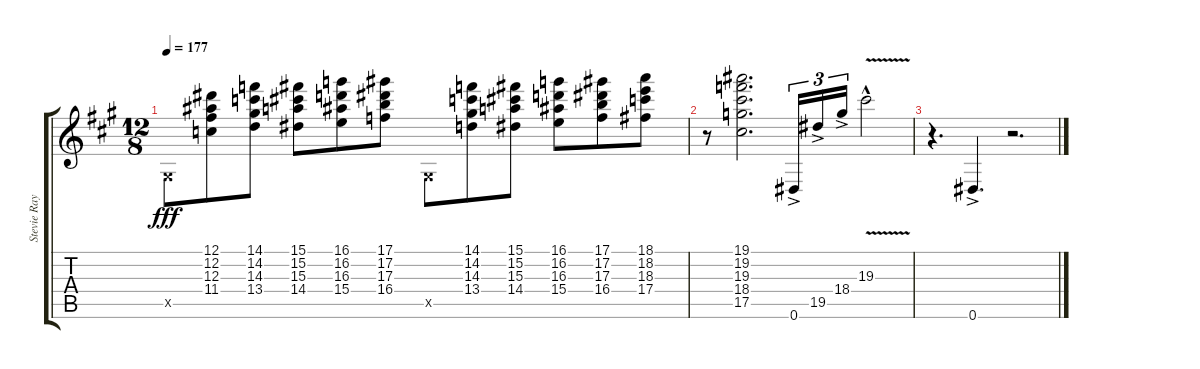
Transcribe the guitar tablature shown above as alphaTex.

\track ("Stevie Ray Vaughan" "Stevie Ray") {instrument acousticguitarsteel}
\staff {score tabs}
\tuning (Eb4 Bb3 Gb3 Db3 Ab2 Eb2) {hide}
\ts (12 8)
\tempo 177
\clef g2
\ks a
0.5{x}.8{dy fff} (12.1 12.2 12.3 11.4).8 (14.1 14.2 14.3 13.4).8 (15.1 15.2 15.3 14.4).8 (16.1 16.2 16.3 15.4).8 (17.1 17.2 17.3 16.4).8 0.5{x}.8 (14.1 14.2 14.3 13.4).8 (15.1 15.2 15.3 14.4).8 (16.1 16.2 16.3 15.4).8 (17.1 17.2 17.3 16.4).8 (18.1 18.2 18.3 17.4).8 |
r.8 (19.1 19.2 19.3 18.4 17.5).2{d} 0.6{ac}.16{tu (3 2)} 19.5{ac}.16{tu (3 2)} 18.4{ac}.16{tu (3 2)} 19.3{v hac}.2 |
r.4{d} 0.6{ac}.4{d} r.2{d}
